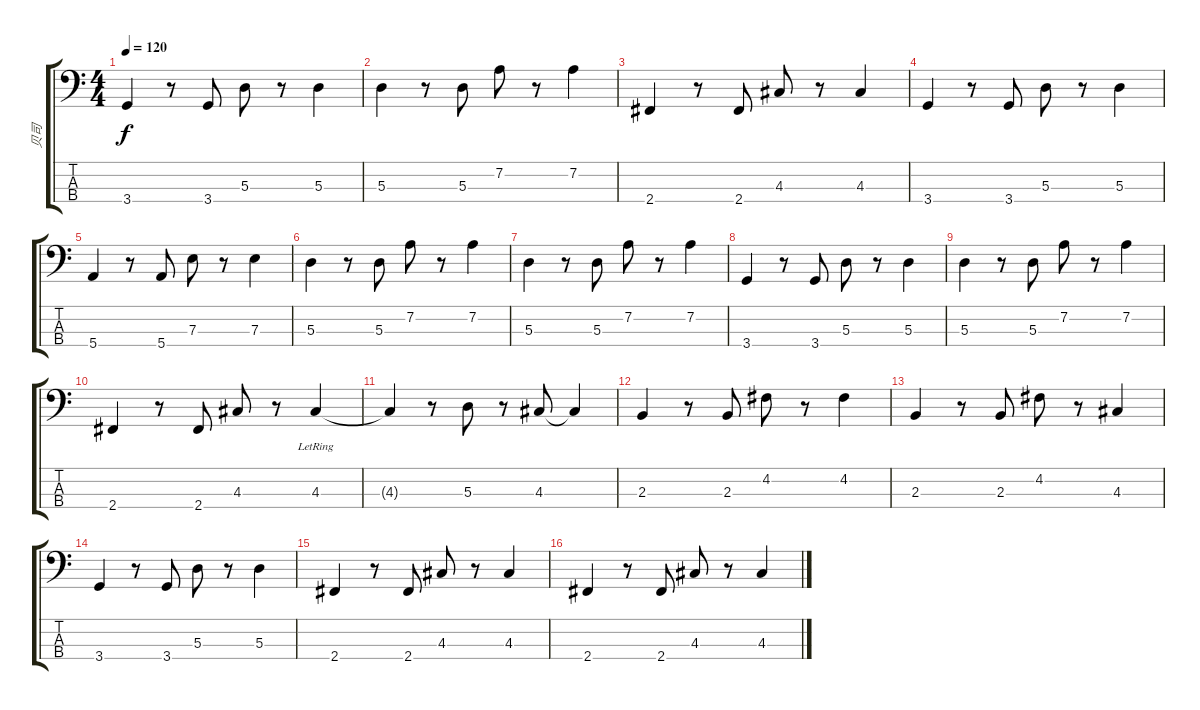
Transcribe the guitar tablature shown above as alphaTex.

\track ("贝司" "贝司") {instrument electricbassfinger}
\staff {score tabs}
\tuning (G2 D2 A1 E1) {hide}
\ts (4 4)
\tempo 120
\clef f4
\ks c
3.4.4{dy f} r.8 3.4.8 5.3.8 r.8 5.3.4 |
5.3.4 r.8 5.3.8 7.2.8 r.8 7.2.4 |
2.4.4 r.8 2.4.8 4.3.8 r.8 4.3.4 |
3.4.4 r.8 3.4.8 5.3.8 r.8 5.3.4 |
5.4.4 r.8 5.4.8 7.3.8 r.8 7.3.4 |
5.3.4 r.8 5.3.8 7.2.8 r.8 7.2.4 |
5.3.4 r.8 5.3.8 7.2.8 r.8 7.2.4 |
3.4.4 r.8 3.4.8 5.3.8 r.8 5.3.4 |
5.3.4 r.8 5.3.8 7.2.8 r.8 7.2.4 |
2.4.4 r.8 2.4.8 4.3.8 r.8 4.3{lr}.4 |
4.3{t}.4 r.8 5.3.8 r.8 4.3.8 4.3{t}.4 |
2.3.4 r.8 2.3.8 4.2.8 r.8 4.2.4 |
2.3.4 r.8 2.3.8 4.2.8 r.8 4.3.4 |
3.4.4 r.8 3.4.8 5.3.8 r.8 5.3.4 |
2.4.4 r.8 2.4.8 4.3.8 r.8 4.3.4 |
2.4.4 r.8 2.4.8 4.3.8 r.8 4.3.4
